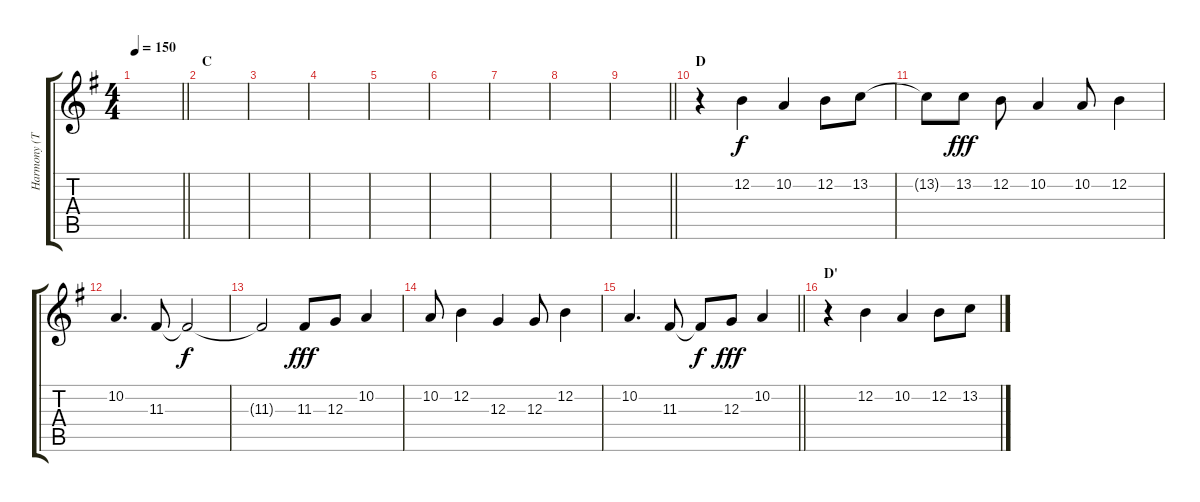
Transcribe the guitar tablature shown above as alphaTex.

\track ("Harmony (Trumpet)" "Harmony (T") {instrument trumpet}
\staff {score tabs}
\tuning (E4 B3 G3 D3 A2 E2) {hide}
\ts (4 4)
\tempo 150
\clef g2
\barLineRight lightlight
\ks eminor
|
\section ("" "C")
|
|
|
|
|
|
|
\barLineRight lightlight
|
\section ("" "D")
r.4 12.2.4 10.2.4 12.2.8 13.2.8 |
13.2{t}.8{dy f} 13.2.8{dy fff} 12.2.8 10.2.4 10.2.8 12.2.4 |
10.2.4{d} 11.3.8 11.3{t}.2{dy f} |
11.3{t}.2 11.3.8{dy fff} 12.3.8 10.2.4 |
10.2.8 12.2.4 12.3.4 12.3.8 12.2.4 |
\barLineRight lightlight
10.2.4{d} 11.3.8 11.3{t}.8{dy f} 12.3.8{dy fff} 10.2.4 |
\section ("" "D'")
r.4 12.2.4 10.2.4 12.2.8 13.2.8
